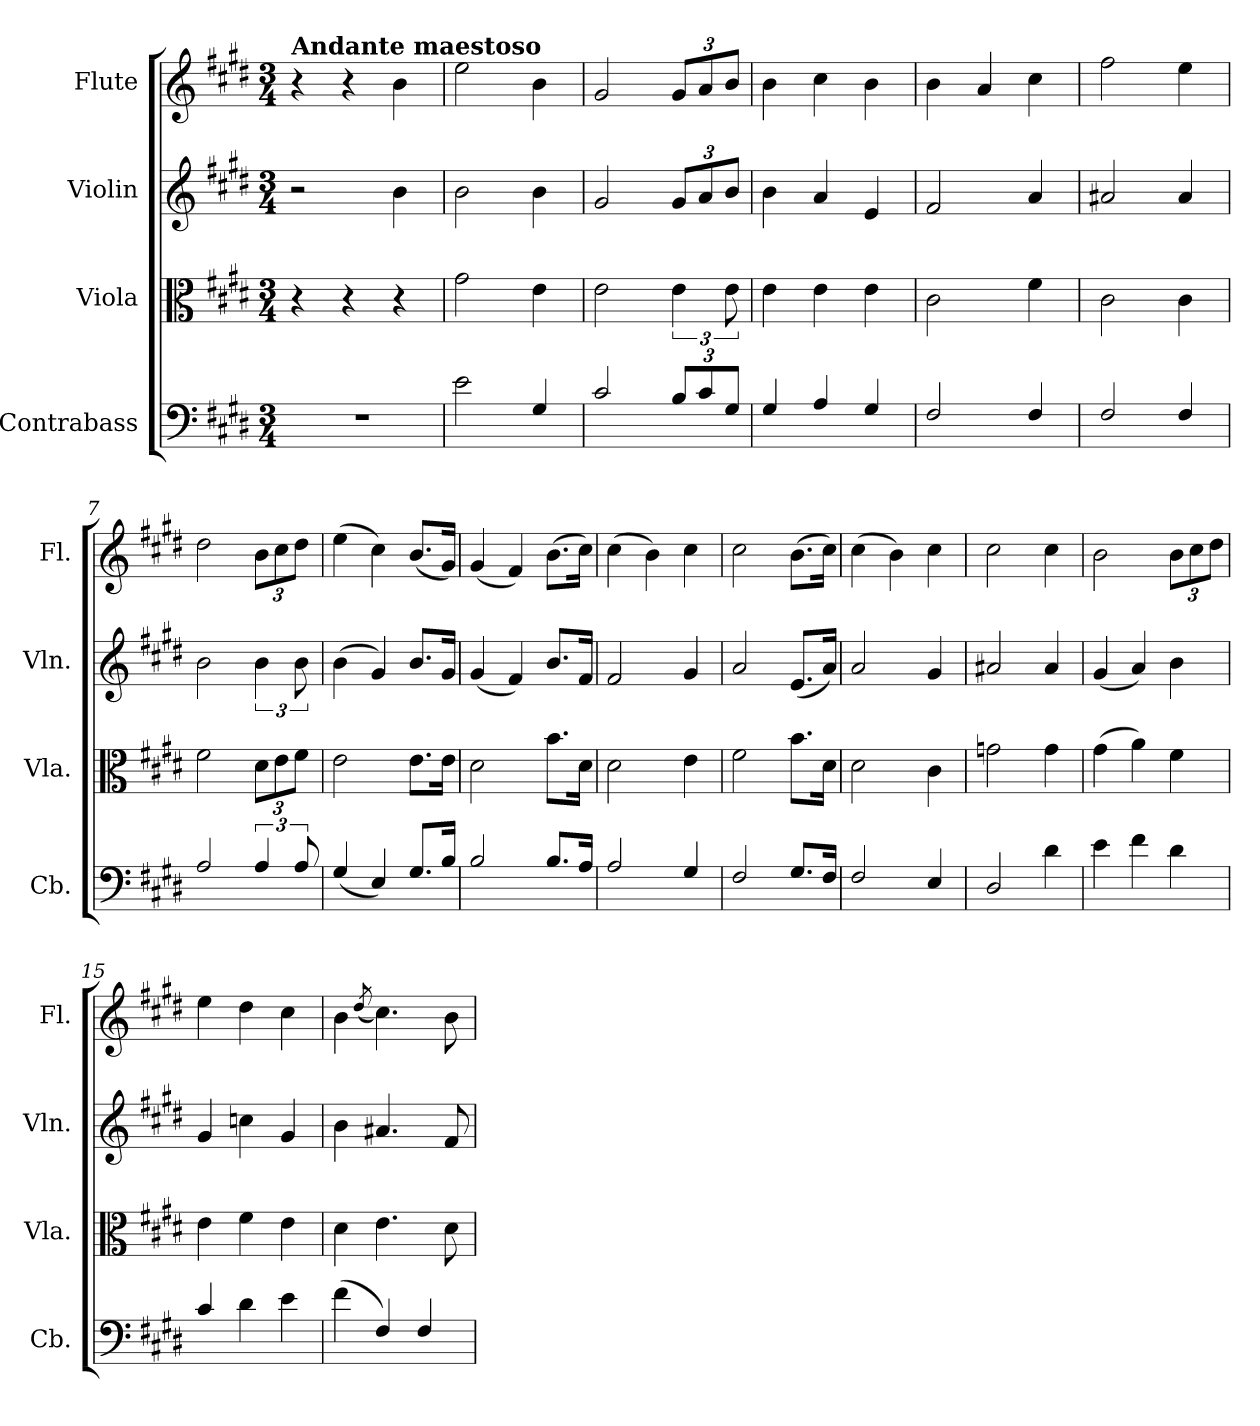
**kern	**kern	**kern	**kern
*part4	*part3	*part2	*part1
*staff4	*staff3	*staff2	*staff1
*I"Contrabass	*I"Viola	*I"Violin	*I"Flute
*I'Cb.	*I'Vla.	*I'Vln.	*I'Fl.
*clefF4	*clefC3	*clefG2	*clefG2
*ITrd7c12	*	*	*
*k[f#c#g#d#]	*k[f#c#g#d#]	*k[f#c#g#d#]	*k[f#c#g#d#]
*M3/4	*M3/4	*M3/4	*M3/4
=1	=1	=1	=1
!	!	!	!LO:TX:a:B:t=Andante maestoso
2.r	4r	2r	4r
.	4r	.	4r
.	4r	4b\	4b\
=2	=2	=2	=2
2E\	2g#\	2b\	2ee\
4GG#/	4e\	4b\	4b\
=3	=3	=3	=3
2C#/	2e\	2g#/	2g#/
*Xbrackettup	*	*Xbrackettup	*Xbrackettup
12BB/L	6e\	12g#/L	12g#/L
12C#/	.	12a/	12a/
12GG#/J	12e\	12b/J	12b/J
=4	=4	=4	=4
4GG#/	4e\	4b\	4b\
4AA/	4e\	4a/	4cc#\
4GG#/	4e\	4e/	4b\
=5	=5	=5	=5
2FF#/	2c#\	2f#/	4b\
.	.	.	4a/
4FF#/	4f#\	4a/	4cc#\
=6	=6	=6	=6
2FF#/	2c#\	2a#X/	2ff#\
4FF#/	4c#\	4a#/	4ee\
=7	=7	=7	=7
2AA/	2f#\	2b\	2dd#\
*brackettup	*Xbrackettup	*brackettup	*
6AA/	12d#\L	6b\	12b\L
.	12e\	.	12cc#\
12AA/	12f#\J	12b\	12dd#\J
=8	=8	=8	=8
(<4GG#/	2e\	(>4b\	(>4ee\
4EE/)	.	4g#/)	4cc#\)
8.GG#/L	8.e\L	8.b/L	(<8.b/L
16BB/Jk	16e\Jk	16g#/Jk	16g#/Jk)
=9	=9	=9	=9
2BB/	2d#\	(<4g#/	(<4g#/
.	.	4f#/)	4f#/)
8.BB/L	8.b\L	8.b/L	(>8.b\L
16AA/Jk	16d#\Jk	16f#/Jk	16cc#\Jk)
!!LO:LB:g=z
=10	=10	=10	=10
2AA/	2d#\	2f#/	(>4cc#\
.	.	.	4b\)
4GG#/	4e\	4g#/	4cc#\
=11	=11	=11	=11
2FF#/	2f#\	2a/	2cc#\
8.GG#/L	8.b\L	(<8.e/L	(>8.b\L
16FF#/Jk	16d#\Jk	16a/Jk)	16cc#\Jk)
=12	=12	=12	=12
2FF#/	2d#\	2a/	(>4cc#\
.	.	.	4b\)
4EE/	4c#\	4g#/	4cc#\
=13	=13	=13	=13
2DD#/	2gn\	2a#X/	2cc#\
4D#\	4g\	4a#/	4cc#\
=14	=14	=14	=14
4E\	(>4g#\	(<4g#/	2b\
4F#\	4a\)	4a/)	.
4D#\	4f#\	4b\	12b\L
.	.	.	12cc#\
.	.	.	12dd#\J
=15	=15	=15	=15
4C#/	4e\	4g#/	4ee\
4D#\	4f#\	4ccn\	4dd#\
4E\	4e\	4g#/	4cc#\
=16	=16	=16	=16
(>4F#\	4d#\	4b\	4b\
.	.	.	(<8qdd#/
4FF#/)	4.e\	4.a#X/	4.cc#\)
4FF#/	.	.	.
.	8d#\	8f#/	8b\
=	=	=	=
*-	*-	*-	*-
